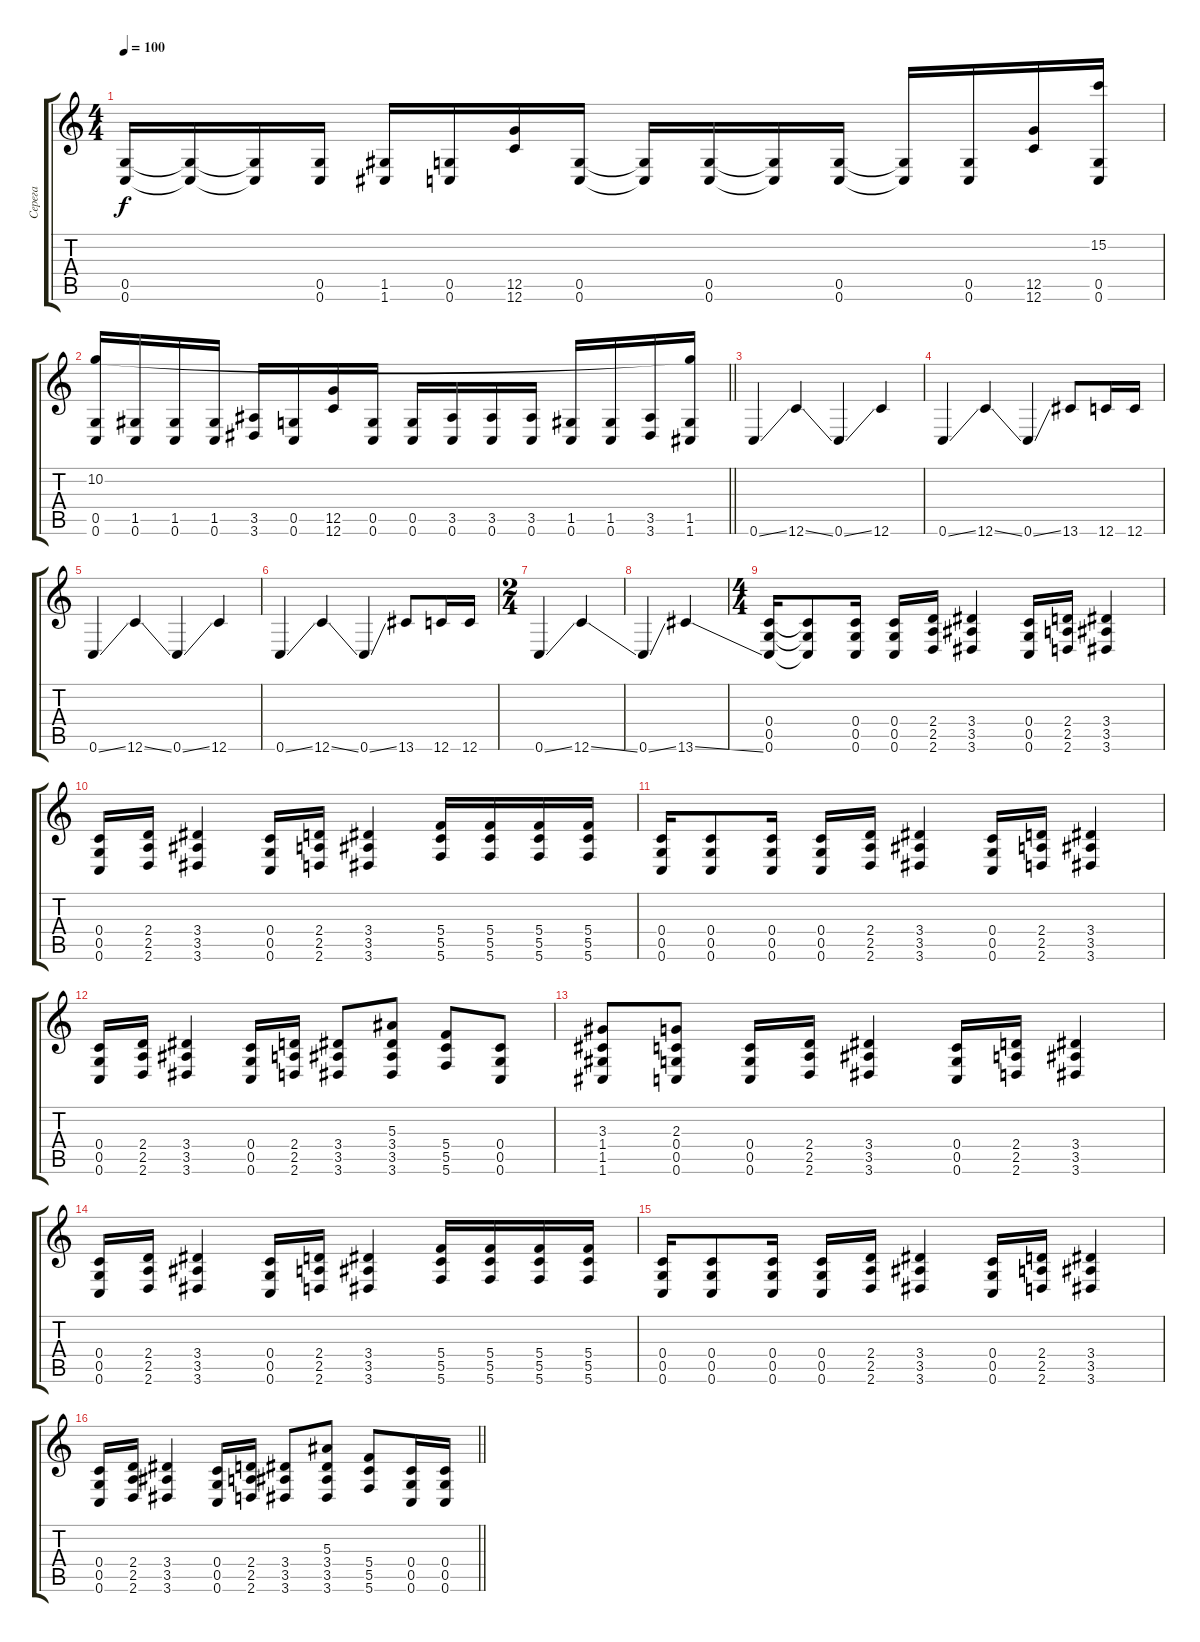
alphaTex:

\track ("Серега" "Серега") {instrument overdrivenguitar}
\staff {score tabs}
\tuning (D4 A3 F3 C3 G2 C2) {hide}
\ts (4 4)
\tempo 100
\clef g2
\ks c
(0.5 0.6).16{dy f} (0.5{t} 0.6{t}).16 (0.5{t} 0.6{t}).16 (0.5 0.6).16 (1.5 1.6).16 (0.5 0.6).16 (12.5 12.6).16 (0.5 0.6).16 (0.5{t} 0.6{t}).16 (0.5 0.6).16 (0.5{t} 0.6{t}).16 (0.5 0.6).16 (0.5{t} 0.6{t}).16 (0.5 0.6).16 (12.5 12.6).16 (15.2{t} 0.5 0.6).16 |
\barLineRight lightlight
(10.2 0.5 0.6).16 (1.5 0.6).16 (1.5 0.6).16 (1.5 0.6).16 (3.5 3.6).16 (0.5 0.6).16 (12.5 12.6).16 (0.5 0.6).16 (0.5 0.6).16 (3.5 0.6).16 (3.5 0.6).16 (3.5 0.6).16 (1.5 0.6).16 (1.5 0.6).16 (3.5 3.6).16 (10.2{t} 1.5 1.6).16 |
0.6{ss}.4 12.6{ss}.4 0.6{ss}.4 12.6.4 |
0.6{ss}.4 12.6{ss}.4 0.6{ss}.4 13.6.8 12.6.16 12.6.16 |
0.6{ss}.4 12.6{ss}.4 0.6{ss}.4 12.6.4 |
0.6{ss}.4 12.6{ss}.4 0.6{ss}.4 13.6.8 12.6.16 12.6.16 |
\ts (2 4)
0.6{ss}.4 12.6{ss}.4 |
0.6{ss}.4 13.6{ss}.4 |
\ts (4 4)
(0.4 0.5 0.6).16 (0.4{t} 0.5{t} 0.6{t}).8 (0.4 0.5 0.6).16 (0.4 0.5 0.6).16 (2.4 2.5 2.6).16 (3.4 3.5 3.6).4 (0.4 0.5 0.6).16 (2.4 2.5 2.6).16 (3.4 3.5 3.6).4 |
(0.4 0.5 0.6).16 (2.4 2.5 2.6).16 (3.4 3.5 3.6).4 (0.4 0.5 0.6).16 (2.4 2.5 2.6).16 (3.4 3.5 3.6).4 (5.4 5.5 5.6).16 (5.4 5.5 5.6).16 (5.4 5.5 5.6).16 (5.4 5.5 5.6).16 |
(0.4 0.5 0.6).16 (0.4 0.5 0.6).8 (0.4 0.5 0.6).16 (0.4 0.5 0.6).16 (2.4 2.5 2.6).16 (3.4 3.5 3.6).4 (0.4 0.5 0.6).16 (2.4 2.5 2.6).16 (3.4 3.5 3.6).4 |
(0.4 0.5 0.6).16 (2.4 2.5 2.6).16 (3.4 3.5 3.6).4 (0.4 0.5 0.6).16 (2.4 2.5 2.6).16 (3.4 3.5 3.6).8 (5.3 3.4 3.5 3.6).8 (5.4 5.5 5.6).8 (0.4 0.5 0.6).8 |
(3.3 1.4 1.5 1.6).8 (2.3 0.4 0.5 0.6).8 (0.4 0.5 0.6).16 (2.4 2.5 2.6).16 (3.4 3.5 3.6).4 (0.4 0.5 0.6).16 (2.4 2.5 2.6).16 (3.4 3.5 3.6).4 |
(0.4 0.5 0.6).16 (2.4 2.5 2.6).16 (3.4 3.5 3.6).4 (0.4 0.5 0.6).16 (2.4 2.5 2.6).16 (3.4 3.5 3.6).4 (5.4 5.5 5.6).16 (5.4 5.5 5.6).16 (5.4 5.5 5.6).16 (5.4 5.5 5.6).16 |
(0.4 0.5 0.6).16 (0.4 0.5 0.6).8 (0.4 0.5 0.6).16 (0.4 0.5 0.6).16 (2.4 2.5 2.6).16 (3.4 3.5 3.6).4 (0.4 0.5 0.6).16 (2.4 2.5 2.6).16 (3.4 3.5 3.6).4 |
\barLineRight lightlight
(0.4 0.5 0.6).16 (2.4 2.5 2.6).16 (3.4 3.5 3.6).4 (0.4 0.5 0.6).16 (2.4 2.5 2.6).16 (3.4 3.5 3.6).8 (5.3 3.4 3.5 3.6).8 (5.4 5.5 5.6).8 (0.4 0.5 0.6).16 (0.4 0.5 0.6).16
